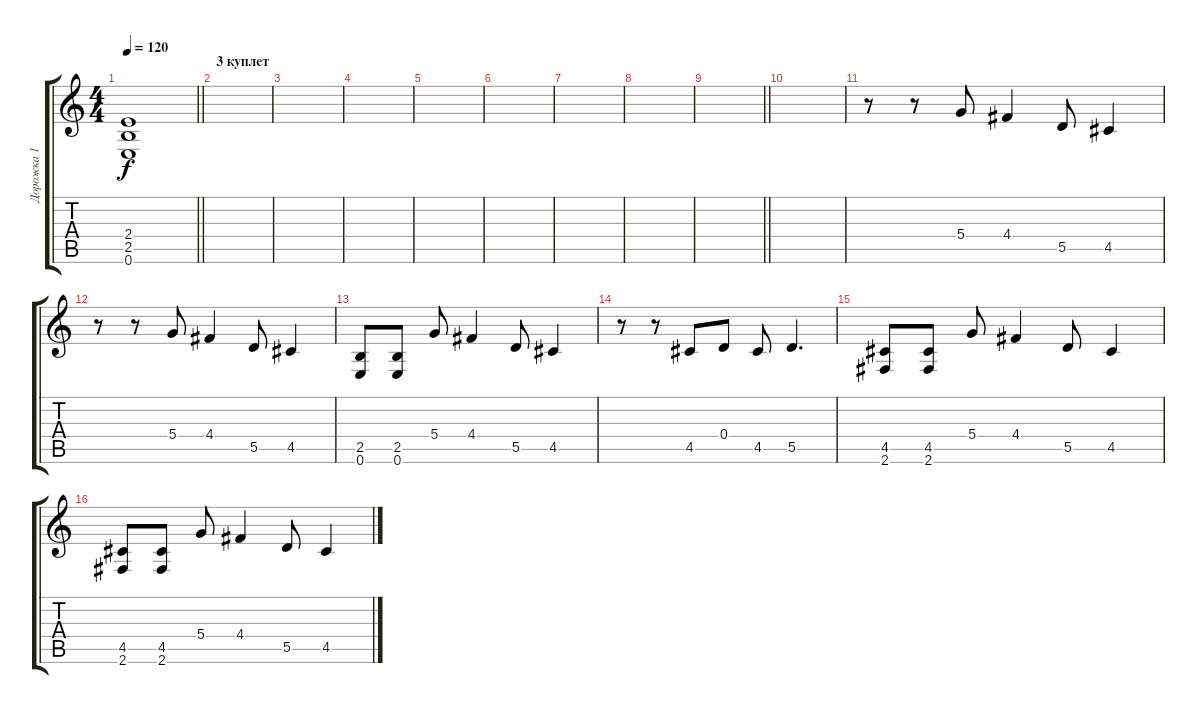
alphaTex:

\track ("Дорожка 1" "Дорожка 1") {instrument distortionguitar}
\staff {score tabs}
\tuning (E4 B3 G3 D3 A2 E2) {hide}
\ts (4 4)
\tempo 120
\clef g2
\barLineRight lightlight
\ks c
(2.4{t} 2.5{t} 0.6{t}).1{dy f} |
\section ("" "3 куплет")
|
|
|
|
|
|
|
\barLineRight lightlight
|
|
r.8 r.8 5.4.8 4.4.4 5.5.8 4.5.4 |
r.8 r.8 5.4.8 4.4.4 5.5.8 4.5.4 |
(2.5 0.6).8 (2.5 0.6).8 5.4.8 4.4.4 5.5.8 4.5.4 |
r.8 r.8 4.5.8 0.4.8 4.5.8 5.5.4{d} |
(4.5 2.6).8 (4.5 2.6).8 5.4.8 4.4.4 5.5.8 4.5.4 |
(4.5 2.6).8 (4.5 2.6).8 5.4.8 4.4.4 5.5.8 4.5.4
